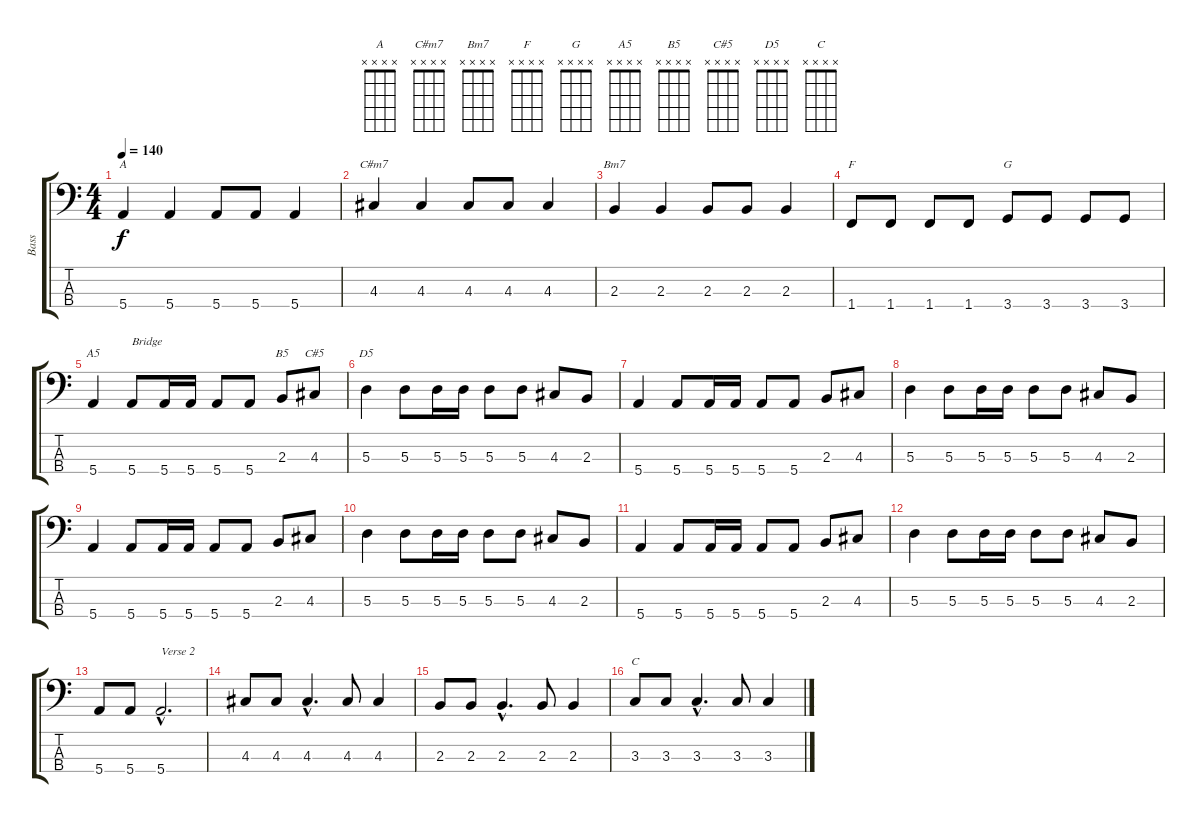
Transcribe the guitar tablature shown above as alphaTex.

\track ("Bass" "Bass") {instrument electricbasspick}
\staff {score tabs}
\tuning (G2 D2 A1 E1) {hide}
\chord ("A" x x x x) {firstfret 0}
\chord ("C#m7" x x x x) {firstfret 0}
\chord ("Bm7" x x x x) {firstfret 0}
\chord ("F" x x x x) {firstfret 0}
\chord ("G" x x x x) {firstfret 0}
\chord ("A5" x x x x) {firstfret 0}
\chord ("B5" x x x x) {firstfret 0}
\chord ("C#5" x x x x) {firstfret 0}
\chord ("D5" x x x x) {firstfret 0}
\chord ("C" x x x x) {firstfret 0}
\ts (4 4)
\tempo 140
\clef f4
\ks c
5.4.4{ch "A" dy f} 5.4.4 5.4.8 5.4.8 5.4.4 |
4.3.4{ch "C#m7"} 4.3.4 4.3.8 4.3.8 4.3.4 |
2.3.4{ch "Bm7"} 2.3.4 2.3.8 2.3.8 2.3.4 |
1.4.8{ch "F"} 1.4.8 1.4.8 1.4.8 3.4.8{ch "G"} 3.4.8 3.4.8 3.4.8 |
5.4.4{ch "A5"} 5.4.8{txt "Bridge"} 5.4.16 5.4.16 5.4.8 5.4.8 2.3.8{ch "B5"} 4.3.8{ch "C#5"} |
5.3.4{ch "D5"} 5.3.8 5.3.16 5.3.16 5.3.8 5.3.8 4.3.8 2.3.8 |
5.4.4 5.4.8 5.4.16 5.4.16 5.4.8 5.4.8 2.3.8 4.3.8 |
5.3.4 5.3.8 5.3.16 5.3.16 5.3.8 5.3.8 4.3.8 2.3.8 |
5.4.4 5.4.8 5.4.16 5.4.16 5.4.8 5.4.8 2.3.8 4.3.8 |
5.3.4 5.3.8 5.3.16 5.3.16 5.3.8 5.3.8 4.3.8 2.3.8 |
5.4.4 5.4.8 5.4.16 5.4.16 5.4.8 5.4.8 2.3.8 4.3.8 |
5.3.4 5.3.8 5.3.16 5.3.16 5.3.8 5.3.8 4.3.8 2.3.8 |
5.4.8 5.4.8 5.4{hac}.2{d txt "Verse 2"} |
4.3.8 4.3.8 4.3{hac}.4{d} 4.3.8 4.3.4 |
2.3.8 2.3.8 2.3{hac}.4{d} 2.3.8 2.3.4 |
3.3.8{ch "C"} 3.3.8 3.3{hac}.4{d} 3.3.8 3.3.4
